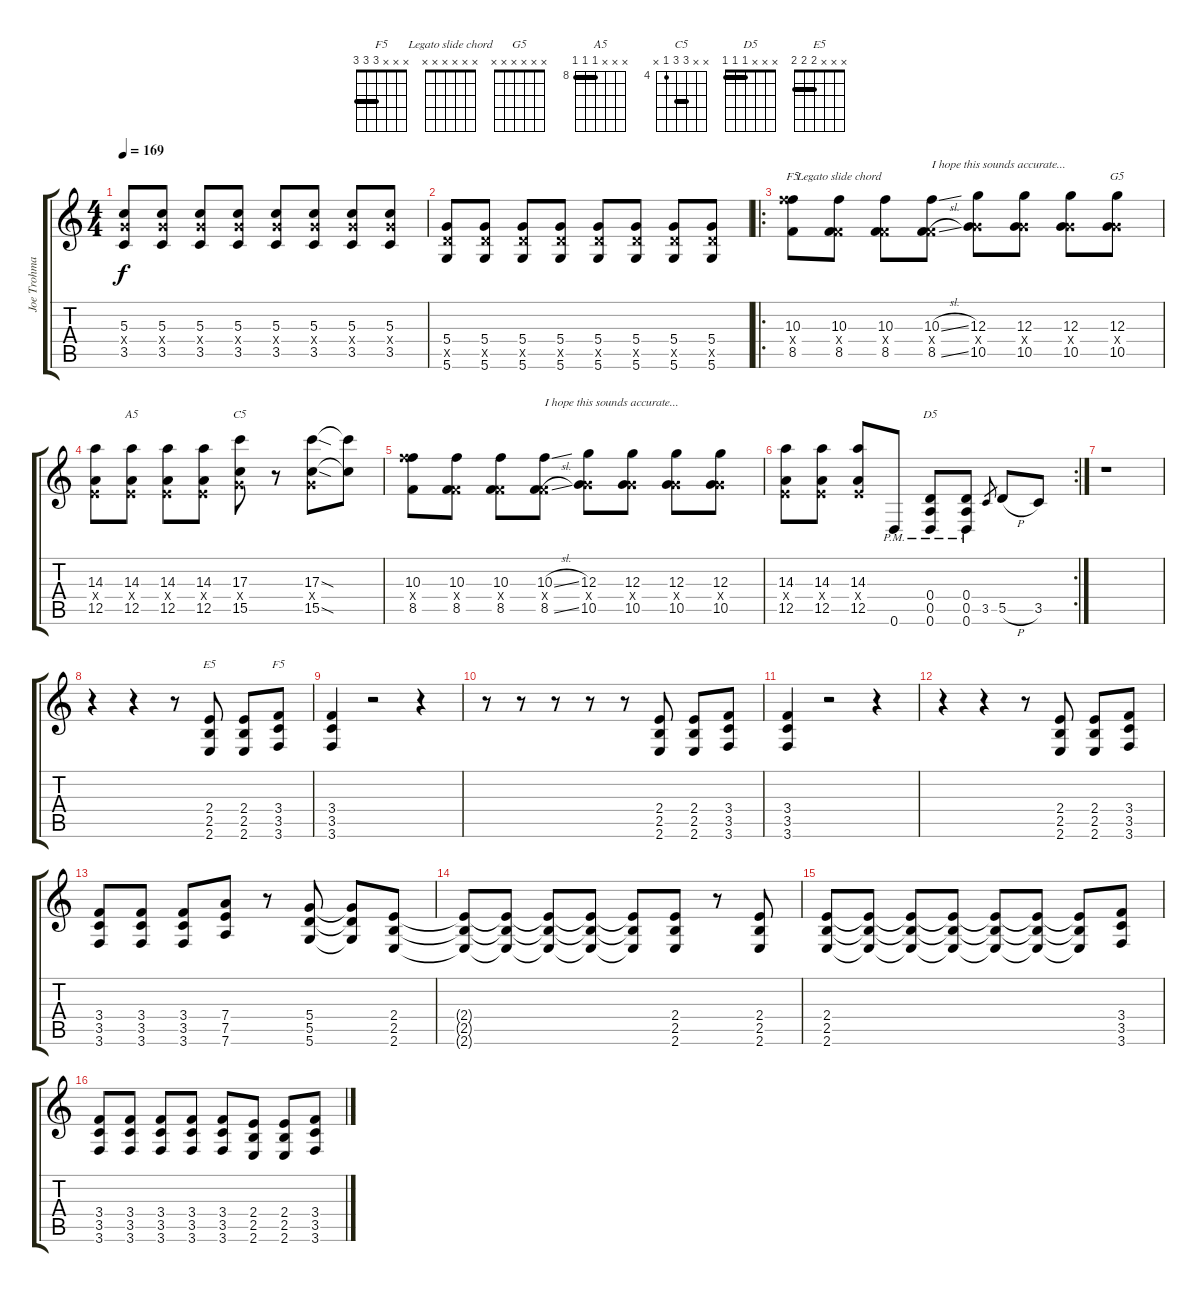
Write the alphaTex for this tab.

\track ("Joe Trohman" "Joe Trohma") {instrument overdrivenguitar}
\staff {score tabs}
\tuning (E4 B3 G3 D3 A2 D2) {hide}
\chord ("F5" x x x 4 4 2) {barre 4}
\chord ("Legato slide chord" x x x x x x)
\chord ("G5" x x x x x x)
\chord ("A5" x x x 8 8 8) {firstfret 8 barre 8}
\chord ("C5" x x 6 6 4 x) {firstfret 4 barre 6}
\chord ("D5" x x x 1 1 1) {barre 1}
\chord ("E5" x x x 2 2 2) {barre 2}
\chord ("F5" x x x 3 3 3) {barre 3}
\ts (4 4)
\tempo 169
\clef g2
\ks c
(5.3 5.4{x} 3.5).8{dy f} (5.3 5.4{x} 3.5).8 (5.3 5.4{x} 3.5).8 (5.3 5.4{x} 3.5).8 (5.3 5.4{x} 3.5).8 (5.3 5.4{x} 3.5).8 (5.3 5.4{x} 3.5).8 (5.3 5.4{x} 3.5).8 |
(5.4 5.5{x} 5.6).8 (5.4 5.5{x} 5.6).8 (5.4 5.5{x} 5.6).8 (5.4 5.5{x} 5.6).8 (5.4 5.5{x} 5.6).8 (5.4 5.5{x} 5.6).8 (5.4 5.5{x} 5.6).8 (5.4 5.5{x} 5.6).8 |
\ro
(10.3 15.4{x} 8.5).8{ch "F5"} (10.3 3.4{x} 8.5).8{ch "Legato slide chord"} (10.3 3.4{x} 8.5).8 (10.3{sl} 3.4{x} 8.5{sl}).8{txt "I hope this sounds accurate..."} (12.3 5.4{x} 10.5).8 (12.3 5.4{x} 10.5).8 (12.3 5.4{x} 10.5).8 (12.3 5.4{x} 10.5).8{ch "G5"} |
(14.3 2.4{x} 12.5).8 (14.3 2.4{x} 12.5).8{ch "A5"} (14.3 2.4{x} 12.5).8 (14.3 2.4{x} 12.5).8 (17.3 5.4{x} 15.5).8{ch "C5"} r.8 (17.3{sod} 5.4{x} 15.5{sod}).8 (17.3{t} 15.5{t}).8 |
(10.3 15.4{x} 8.5).8 (10.3 3.4{x} 8.5).8 (10.3 3.4{x} 8.5).8 (10.3{sl} 3.4{x} 8.5{sl}).8{txt "I hope this sounds accurate..."} (12.3 5.4{x} 10.5).8 (12.3 5.4{x} 10.5).8 (12.3 5.4{x} 10.5).8 (12.3 5.4{x} 10.5).8 |
\rc 2
(14.3 2.4{x} 12.5).8 (14.3 2.4{x} 12.5).8 (14.3 2.4{x} 12.5).8 0.6{pm}.8 (0.4{pm} 0.5{pm} 0.6{pm}).8{ch "D5"} (0.4{pm} 0.5{pm} 0.6{pm}).8 3.5.8{gr} 5.5{h}.8 3.5.8 |
r.1 |
r.4 r.4 r.8 (2.4 2.5 2.6).8{ch "E5"} (2.4 2.5 2.6).8 (3.4 3.5 3.6).8{ch "F5"} |
(3.4 3.5 3.6).4 r.2 r.4 |
r.8 r.8 r.8 r.8 r.8 (2.4 2.5 2.6).8 (2.4 2.5 2.6).8 (3.4 3.5 3.6).8 |
(3.4 3.5 3.6).4 r.2 r.4 |
r.4 r.4 r.8 (2.4 2.5 2.6).8 (2.4 2.5 2.6).8 (3.4 3.5 3.6).8 |
(3.4 3.5 3.6).8 (3.4 3.5 3.6).8 (3.4 3.5 3.6).8 (7.4 7.5 7.6).8 r.8 (5.4 5.5 5.6).8 (5.4{t} 5.5{t} 5.6{t}).8 (2.4 2.5 2.6).8 |
(2.4{t} 2.5{t} 2.6{t}).8 (2.4{t} 2.5{t} 2.6{t}).8 (2.4{t} 2.5{t} 2.6{t}).8 (2.4{t} 2.5{t} 2.6{t}).8 (2.4{t} 2.5{t} 2.6{t}).8 (2.4 2.5 2.6).8 r.8 (2.4 2.5 2.6).8 |
(2.4 2.5 2.6).8 (2.4{t} 2.5{t} 2.6{t}).8 (2.4{t} 2.5{t} 2.6{t}).8 (2.4{t} 2.5{t} 2.6{t}).8 (2.4{t} 2.5{t} 2.6{t}).8 (2.4{t} 2.5{t} 2.6{t}).8 (2.4{t} 2.5{t} 2.6{t}).8 (3.4 3.5 3.6).8 |
(3.4 3.5 3.6).8 (3.4 3.5 3.6).8 (3.4 3.5 3.6).8 (3.4 3.5 3.6).8 (3.4 3.5 3.6).8 (2.4 2.5 2.6).8 (2.4 2.5 2.6).8 (3.4 3.5 3.6).8
